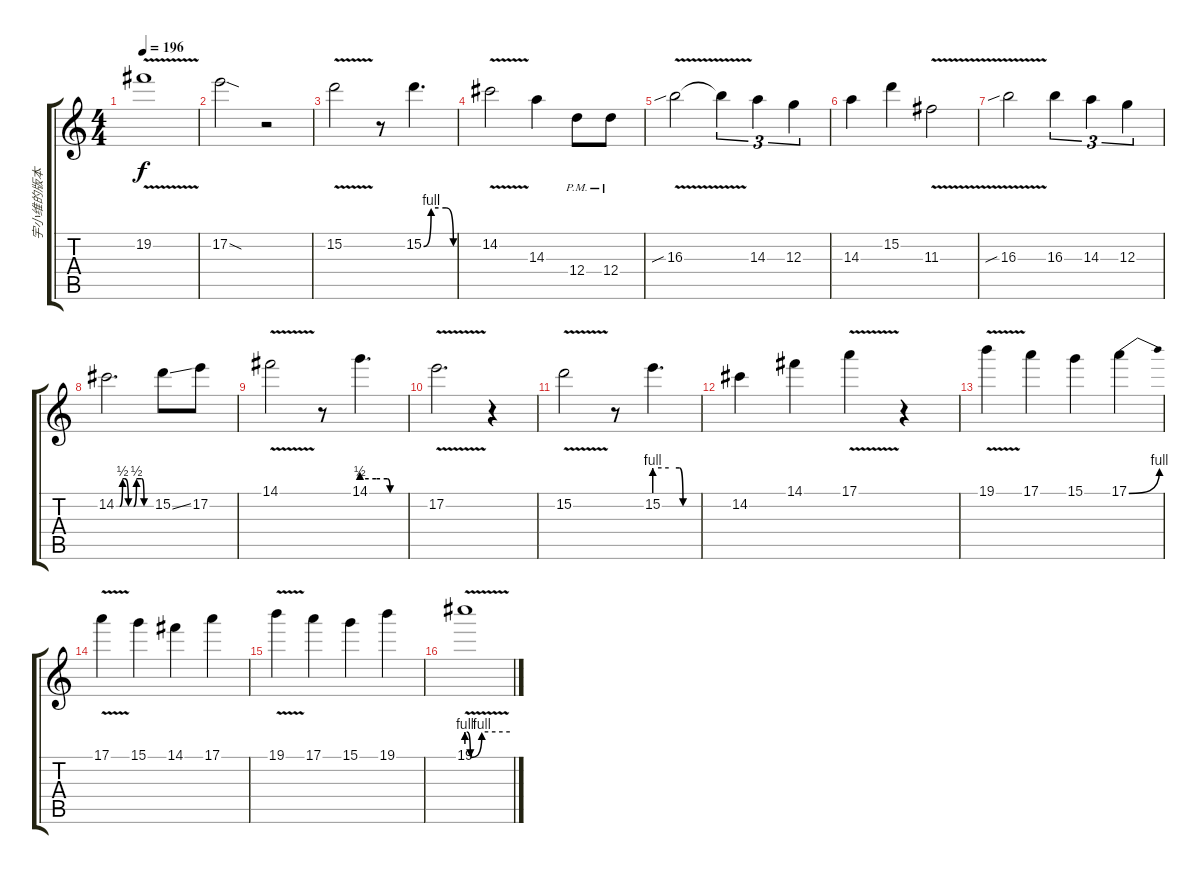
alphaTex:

\track ("宇小维的版本" "宇小维的版本") {instrument distortionguitar}
\staff {score tabs}
\tuning (E4 B3 G3 D3 A2 E2) {hide}
\ts (4 4)
\tempo 196
\clef g2
\ks c
19.2{v}.1{dy f} |
17.2{sod}.2 r.2 |
15.2{v}.2 r.8 15.2{be (custom 0 0 15 4 30 4 45 4 60 0)}.4{d} |
14.2{v}.2 14.3.4 12.4{pm}.8 12.4{pm}.8 |
16.3{v sib}.2 16.3{t}.4{tu (3 2)} 14.3.4{tu (3 2)} 12.3.4{tu (3 2)} |
14.3.4 15.2.4 11.3{v}.2 |
16.3{v sib}.2 16.3.4{tu (3 2)} 14.3.4{tu (3 2)} 12.3.4{tu (3 2)} |
14.2{be (custom 0 0 6 0 11 2 15 2 21 0 30 0 35 2 44 2 48 0 60 0)}.2{d} 15.2{ss}.8 17.2.8 |
14.1{v}.2 r.8 14.1{be (custom 0 2 20 2 36 2 40 0 60 0)}.4{d} |
17.2{v}.2{d} r.4 |
15.2{v}.2 r.8 15.2{be (custom 0 4 20 4 35 4 40 0 60 0)}.4{d} |
14.2.4 14.1.4 17.1{v}.4 r.4 |
19.1{v}.4 17.1.4 15.1.4 17.1{be (bend 0 0 60 4)}.4 |
17.1{v}.4 15.1.4 14.1.4 17.1.4 |
19.1{v}.4 17.1.4 15.1.4 19.1.4 |
19.1{be (custom 0 4 5 0 21 4 40 4 60 4) v}.1
